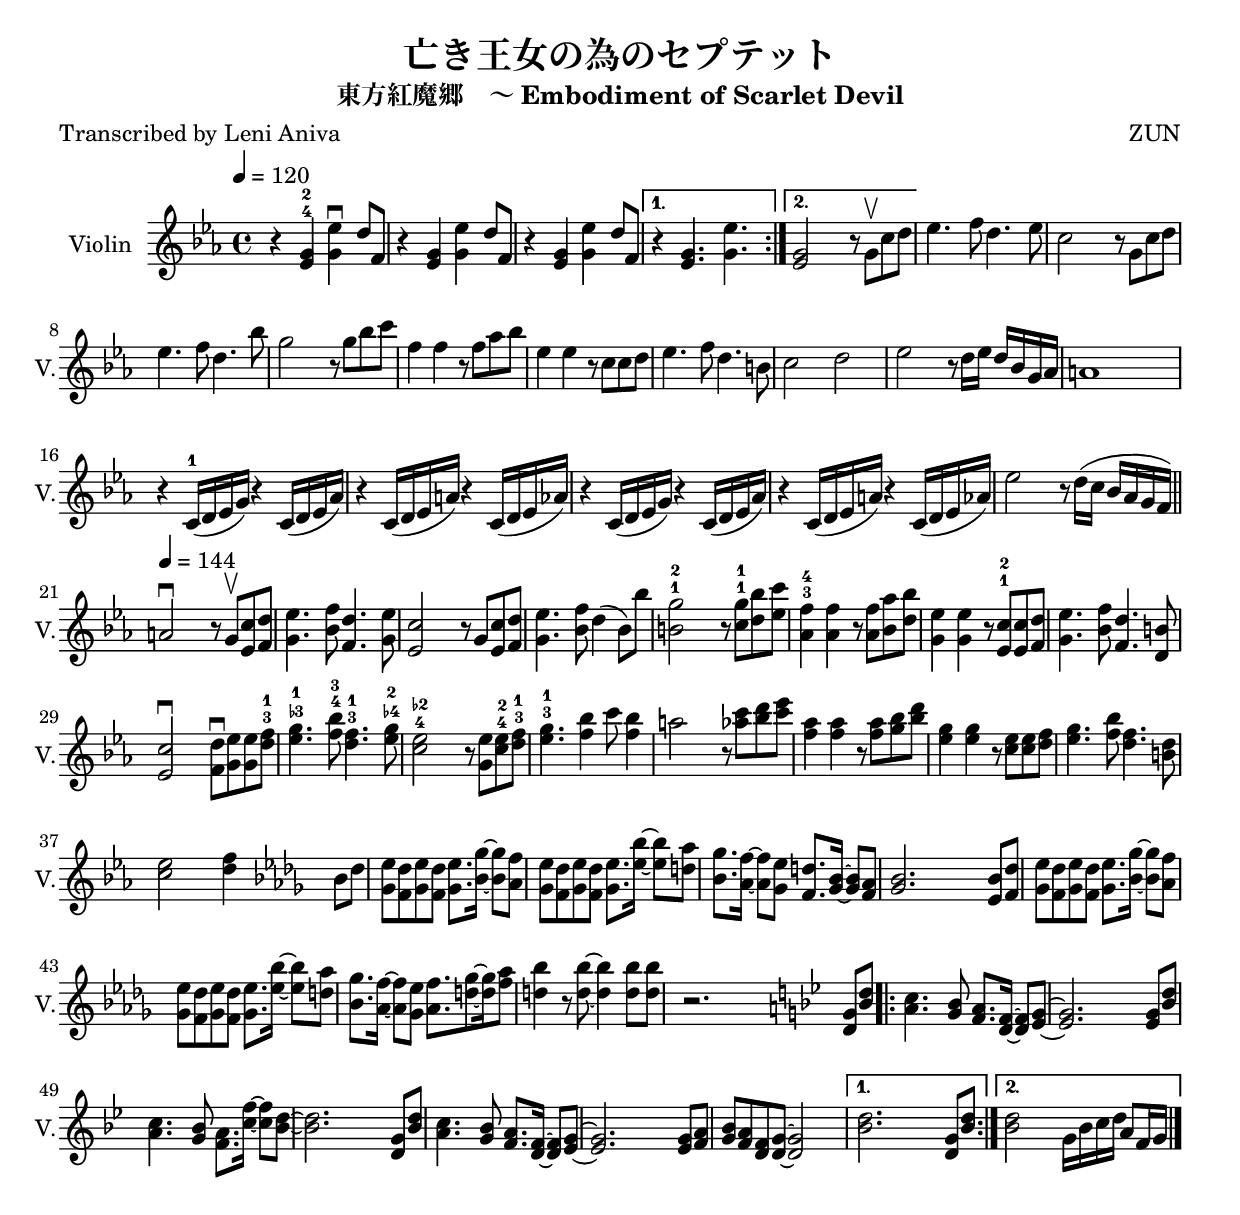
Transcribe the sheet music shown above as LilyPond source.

\version "2.24.0"
\language "english"
\header {
	title = "亡き王女の為のセプテット"
	subtitle = "東方紅魔郷　～ Embodiment of Scarlet Devil"
	composer = "ZUN"
	poet = "Transcribed by Leni Aniva"
}
violin = \new Staff \with {
	instrumentName = "Violin"
	shortInstrumentName = "V."
	midiInstrument = "violin"
}
\fixed c'' {
	\tempo 4 = 120
	\time 4/4
	\key c \minor

	\repeat volta 2 {
		r4 <ef, g,>-4-2 <g, ef>\downbow d8 f, | r4 <ef, g,> <g, ef> d8 f, |
		r4 <ef, g,> <g, ef> d8 f, |
		\alternative {
		\volta 1 { r4 <ef, g,>4. <g, ef>4. | }
		\volta 2 { <ef, g,>2    r8 g,\upbow c d  | }
		}
	}
	ef4. f8 d4.    ef8 | c2    r8 g, c d  |
	ef4. f8 d4.    bf8 | g2    r8 g bf c' |
	f4    4 r8 f af bf | ef4 4 r8 c c d   |
	ef4. f8 d4.    b,8 | c2    d          |
	ef2     r8 d16 ef d bf, g, af, | a,1  |
	r4 c,16-1(d, ef, g,) r4 c,16(d, ef, af,) | r4 c,16(d, ef, a,) r4 c,16(d, ef, af,) |
	r4 c,16(d, ef, g,) r4 c,16(d, ef, af,) | r4 c,16(d, ef, a,) r4 c,16(d, ef, af,) |
	ef2 r8 d16( c bf, af, g, f,) |

	\tempo 4 = 144

	\section

	a,2\downbow r8 g,\upbow <ef, c> <f, d> | <g, ef>4. <bf, f>8  <f, d>4. <g, ef>8 |
	<ef, c>2    r8 g,       <ef, c> <f, d> | <g, ef>4. <bf, f>8    d4( bf,8) bf8   |
	<b,  g>2-1-2 r8 <c g>-1-1 <d  bf> <ef c'>| <af, f>4-3-4 4 r8 <af, f> <bf, af> <d bf> |
	<g, ef>4 4  r8 <ef, c>8-1-2 8   <f, d> | <g, ef>4. <bf, f>8 <f, d>4. <d, b,>8  |
	<ef, c>2\downbow <f, d>8\downbow <g, ef>8 8 <d f>-3-1 |
	            <ef g>4.\finger"♭3"-1 <f bf>8-4-3 <d f>4.-3-1 <ef g>8\finger"♭4"-2 |
	<c  ef>2-4\finger"♭2" r8 <g, ef>8 <c ef>-4-2 <d f>-3-1 |
	                                        <ef g>4.-3-1 <f  bf>4 c'8 <f bf>4    |
	a2       r8 <af  c'>8 <bf d'> <c' ef'> | <f af>4 4 r8 <f af>8 <g bf> <bf d'> |
	<ef g>4 4   r8 <c   ef>8 8 <d f>       | <ef  g>4. <f bf>8 <d f>4. <b, d>8   |
	<c ef>2     <d f>4  \key bf \minor bf,8 df |
	<gf, ef> <f, df> <gf, ef> <f, df> <gf, ef>8. <bf, gf>16~ 8 <af, f>8 |
	<gf, ef> <f, df> <gf, ef> <f, df> <gf, ef>8. <ef  bf>16~ 8 <d  af>8 |
	<bf, gf>8. <af, f>16~ 8 <gf, ef> <f, d>8.  <gf, bf,>16~ 8 <f, af,>8 |
	<gf, bf,>2.                                      <ef, bf,>8 <f, df> |
	<gf, ef> <f, df> <gf, ef> <f, df> <gf, ef>8. <bf, gf>16~ 8 <af, f>8 |
	<gf, ef> <f, df> <gf, ef> <f, df> <gf, ef>8. <ef  bf>16~ 8 <d  af>8 |
	<bf, gf>8. <af, f>16~ 8 <gf, ef> <af, f>8. <d gf>8~ 16 <f af>8 |
	<d bf>4 r8 8~ 4 8 8

	r2. \key g \minor <d, g,>8 <bf, d> |
	\repeat volta 2 {
		<a, c>4. <g, bf,>8 <f, a,>8. <d, f,>16~ 8 <ef, g,>8~ | 2. 8 <bf, d>8 |
		<a, c>4. <g, bf,>8 <f, a,>8. <c  f >16~ 8 <bf, d >8~ | 2. <d, g,>8 <bf, d> |
		<a, c>4. <g, bf,>8 <f, a,>8. <d, f,>16~ 8 <ef, g,>8~ | 2. 8 <f, a,>8 |
		<g, bf,>8 <f, a,> <d, f,>8 <d, g,>8~ 2 |
		\alternative {
		\volta 1 { <bf, d>2. <d, g,>8 <bf, d> }
		\volta 2 { <bf, d>2 g,16 bf, c d a,8 f,16 g, }
		}
	}

	\fine
}
\score {
	\violin
	\layout {
		\context {
			\Score
			proportionalNotationDuration = #(ly:make-moment 1/4)
			\override SpacingSpanner.uniform-stretching = ##t
			\override SpacingSpanner.strict-grace-spacing = ##t
		}
	}
}
\score {
	\unfoldRepeats {
		\violin
	}
	\midi {  }
}
